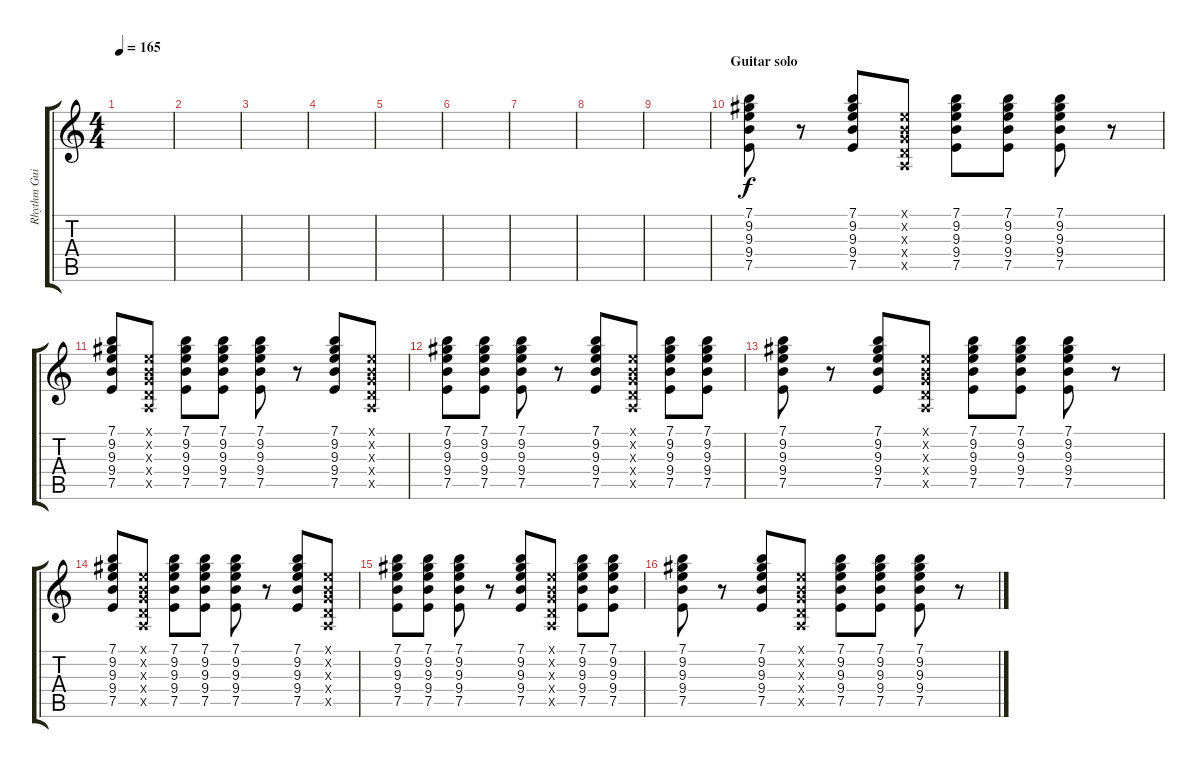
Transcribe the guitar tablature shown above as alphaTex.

\track ("Rhythm Guitar" "Rhythm Gui") {instrument acousticguitarsteel}
\staff {score tabs}
\tuning (E4 B3 G3 D3 A2 E2) {hide}
\ts (4 4)
\tempo 165
\clef g2
\ks c
|
|
|
|
|
|
|
|
|
\section ("" "Guitar solo")
(7.1 9.2 9.3 9.4 7.5).8 r.8 (7.1 9.2 9.3 9.4 7.5).8 (0.1{x} 0.2{x} 0.3{x} 0.4{x} 0.5{x}).8 (7.1 9.2 9.3 9.4 7.5).8 (7.1 9.2 9.3 9.4 7.5).8 (7.1 9.2 9.3 9.4 7.5).8 r.8 |
(7.1 9.2 9.3 9.4 7.5).8 (0.1{x} 0.2{x} 0.3{x} 0.4{x} 0.5{x}).8 (7.1 9.2 9.3 9.4 7.5).8 (7.1 9.2 9.3 9.4 7.5).8 (7.1 9.2 9.3 9.4 7.5).8 r.8 (7.1 9.2 9.3 9.4 7.5).8 (0.1{x} 0.2{x} 0.3{x} 0.4{x} 0.5{x}).8 |
(7.1 9.2 9.3 9.4 7.5).8 (7.1 9.2 9.3 9.4 7.5).8 (7.1 9.2 9.3 9.4 7.5).8 r.8 (7.1 9.2 9.3 9.4 7.5).8 (0.1{x} 0.2{x} 0.3{x} 0.4{x} 0.5{x}).8 (7.1 9.2 9.3 9.4 7.5).8 (7.1 9.2 9.3 9.4 7.5).8 |
(7.1 9.2 9.3 9.4 7.5).8 r.8 (7.1 9.2 9.3 9.4 7.5).8 (0.1{x} 0.2{x} 0.3{x} 0.4{x} 0.5{x}).8 (7.1 9.2 9.3 9.4 7.5).8 (7.1 9.2 9.3 9.4 7.5).8 (7.1 9.2 9.3 9.4 7.5).8 r.8 |
(7.1 9.2 9.3 9.4 7.5).8 (0.1{x} 0.2{x} 0.3{x} 0.4{x} 0.5{x}).8 (7.1 9.2 9.3 9.4 7.5).8 (7.1 9.2 9.3 9.4 7.5).8 (7.1 9.2 9.3 9.4 7.5).8 r.8 (7.1 9.2 9.3 9.4 7.5).8 (0.1{x} 0.2{x} 0.3{x} 0.4{x} 0.5{x}).8 |
(7.1 9.2 9.3 9.4 7.5).8 (7.1 9.2 9.3 9.4 7.5).8 (7.1 9.2 9.3 9.4 7.5).8 r.8 (7.1 9.2 9.3 9.4 7.5).8 (0.1{x} 0.2{x} 0.3{x} 0.4{x} 0.5{x}).8 (7.1 9.2 9.3 9.4 7.5).8 (7.1 9.2 9.3 9.4 7.5).8 |
(7.1 9.2 9.3 9.4 7.5).8 r.8 (7.1 9.2 9.3 9.4 7.5).8 (0.1{x} 0.2{x} 0.3{x} 0.4{x} 0.5{x}).8 (7.1 9.2 9.3 9.4 7.5).8 (7.1 9.2 9.3 9.4 7.5).8 (7.1 9.2 9.3 9.4 7.5).8 r.8
